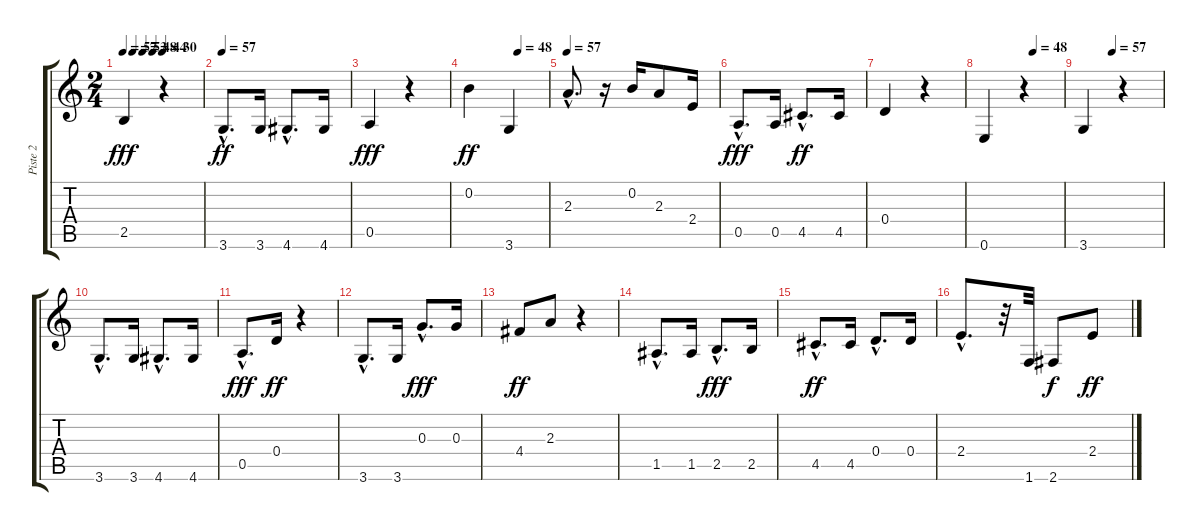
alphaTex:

\track ("Piste 2" "Piste 2") {instrument acousticguitarnylon}
\staff {score tabs}
\tuning (E4 B3 G3 D3 A2 E2) {hide}
\ts (2 4)
\tempo 57
\tempo (53 0.125)
\tempo (48 0.25)
\tempo (44 0.375)
\tempo (30 0.5)
\clef g2
\ks c
2.5.4{dy fff} r.4 |
\tempo 57
3.6{hac}.8{d dy ff} 3.6.16 4.6{hac}.8{d} 4.6.16 |
0.5.4{dy fff} r.4 |
\tempo (48 0.625)
0.2.4{dy ff} 3.6.4 |
\tempo 57
2.3{hac}.8{d} r.16 0.2.16 2.3.8 2.4.16 |
0.5{hac}.8{d dy fff} 0.5.16 4.5{hac}.8{d dy ff} 4.5.16 |
0.4.4 r.4 |
\tempo (48 0.625)
0.6.4 r.4 |
\tempo (57 0.375)
3.6.4 r.4 |
3.6{hac}.8{d} 3.6.16 4.6{hac}.8{d} 4.6.16 |
0.5{hac}.8{d dy fff} 0.4.16{dy ff} r.4 |
3.6{hac}.8{d} 3.6.16 0.3{hac}.8{d dy fff} 0.3.16 |
4.4.8{dy ff} 2.3.8 r.4 |
1.5{hac}.8{d} 1.5.16 2.5{hac}.8{d dy fff} 2.5.16 |
4.5{hac}.8{d dy ff} 4.5.16 0.4{hac}.8{d} 0.4.16 |
2.4{hac}.8{d} r.32 1.6.32 2.6.8{dy f} 2.4.8{dy ff}
